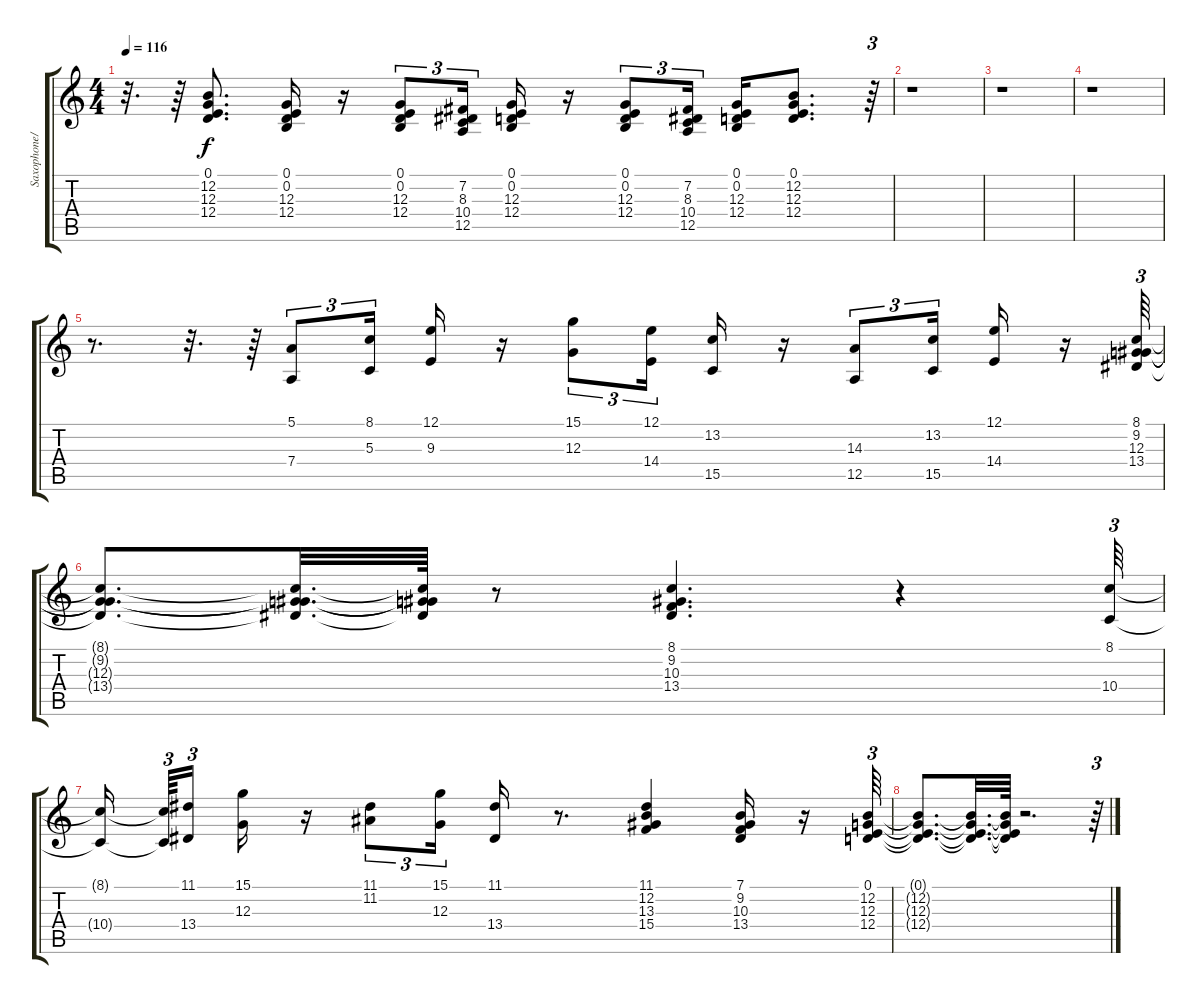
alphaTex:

\track ("Saxophone/Flute" "Saxophone/") {instrument flute}
\staff {score tabs}
\tuning (E4 B3 G3 D3 A2 E2) {hide}
\ts (4 4)
\tempo 116
\clef g2
\ks c
r.32{d dy f} r.64 (0.1 12.2 12.3 12.4).8{d} (0.1 0.2 12.3 12.4).16 r.16 (0.1 0.2 12.3 12.4).8{tu (3 2)} (7.2 8.3 10.4 12.5).16{tu (3 2)} (0.1 0.2 12.3 12.4).16 r.16 (0.1 0.2 12.3 12.4).8{tu (3 2)} (7.2 8.3 10.4 12.5).16{tu (3 2)} (0.1 0.2 12.3 12.4).16 (0.1 12.2 12.3 12.4).8{d} r.64{tu (3 2)} |
r.1 |
r.1 |
r.1 |
r.8{d} r.32{d} r.64 (5.1 7.4).8{tu (3 2)} (8.1 5.3).16{tu (3 2)} (12.1 9.3).16 r.16 (15.1 12.3).8{tu (3 2)} (12.1 14.4).16{tu (3 2)} (13.2 15.5).16 r.16 (14.3 12.5).8{tu (3 2)} (13.2 15.5).16{tu (3 2)} (12.1 14.4).16 r.16 (8.1 9.2 12.3 13.4).64{tu (3 2)} |
(8.1{t} 9.2{t} 12.3{t} 13.4{t}).8{d} (8.1{t} 9.2{t} 12.3{t} 13.4{t}).32{d} (8.1{t} 9.2{t} 12.3{t} 13.4{t}).64 r.8 (8.1 9.2 10.3 13.4).4{d} r.4 (8.1 10.4).64{tu (3 2)} |
(8.1{t} 10.4{t}).16 (8.1{t} 10.4{t}).64{tu (3 2)} (11.1 13.4).16{tu (3 2)} (15.1 12.3).16 r.16 (11.1 11.2).8{tu (3 2)} (15.1 12.3).16{tu (3 2)} (11.1 13.4).16 r.8{d} (11.1 12.2 13.3 15.4).4 (7.1 9.2 10.3 13.4).16 r.16 (0.1 12.2 12.3 12.4).64{tu (3 2)} |
(0.1{t} 12.2{t} 12.3{t} 12.4{t}).8{d} (0.1{t} 12.2{t} 12.3{t} 12.4{t}).32{d} (0.1{t} 12.2{t} 12.3{t} 12.4{t}).64 r.2{d} r.64{tu (3 2)}
